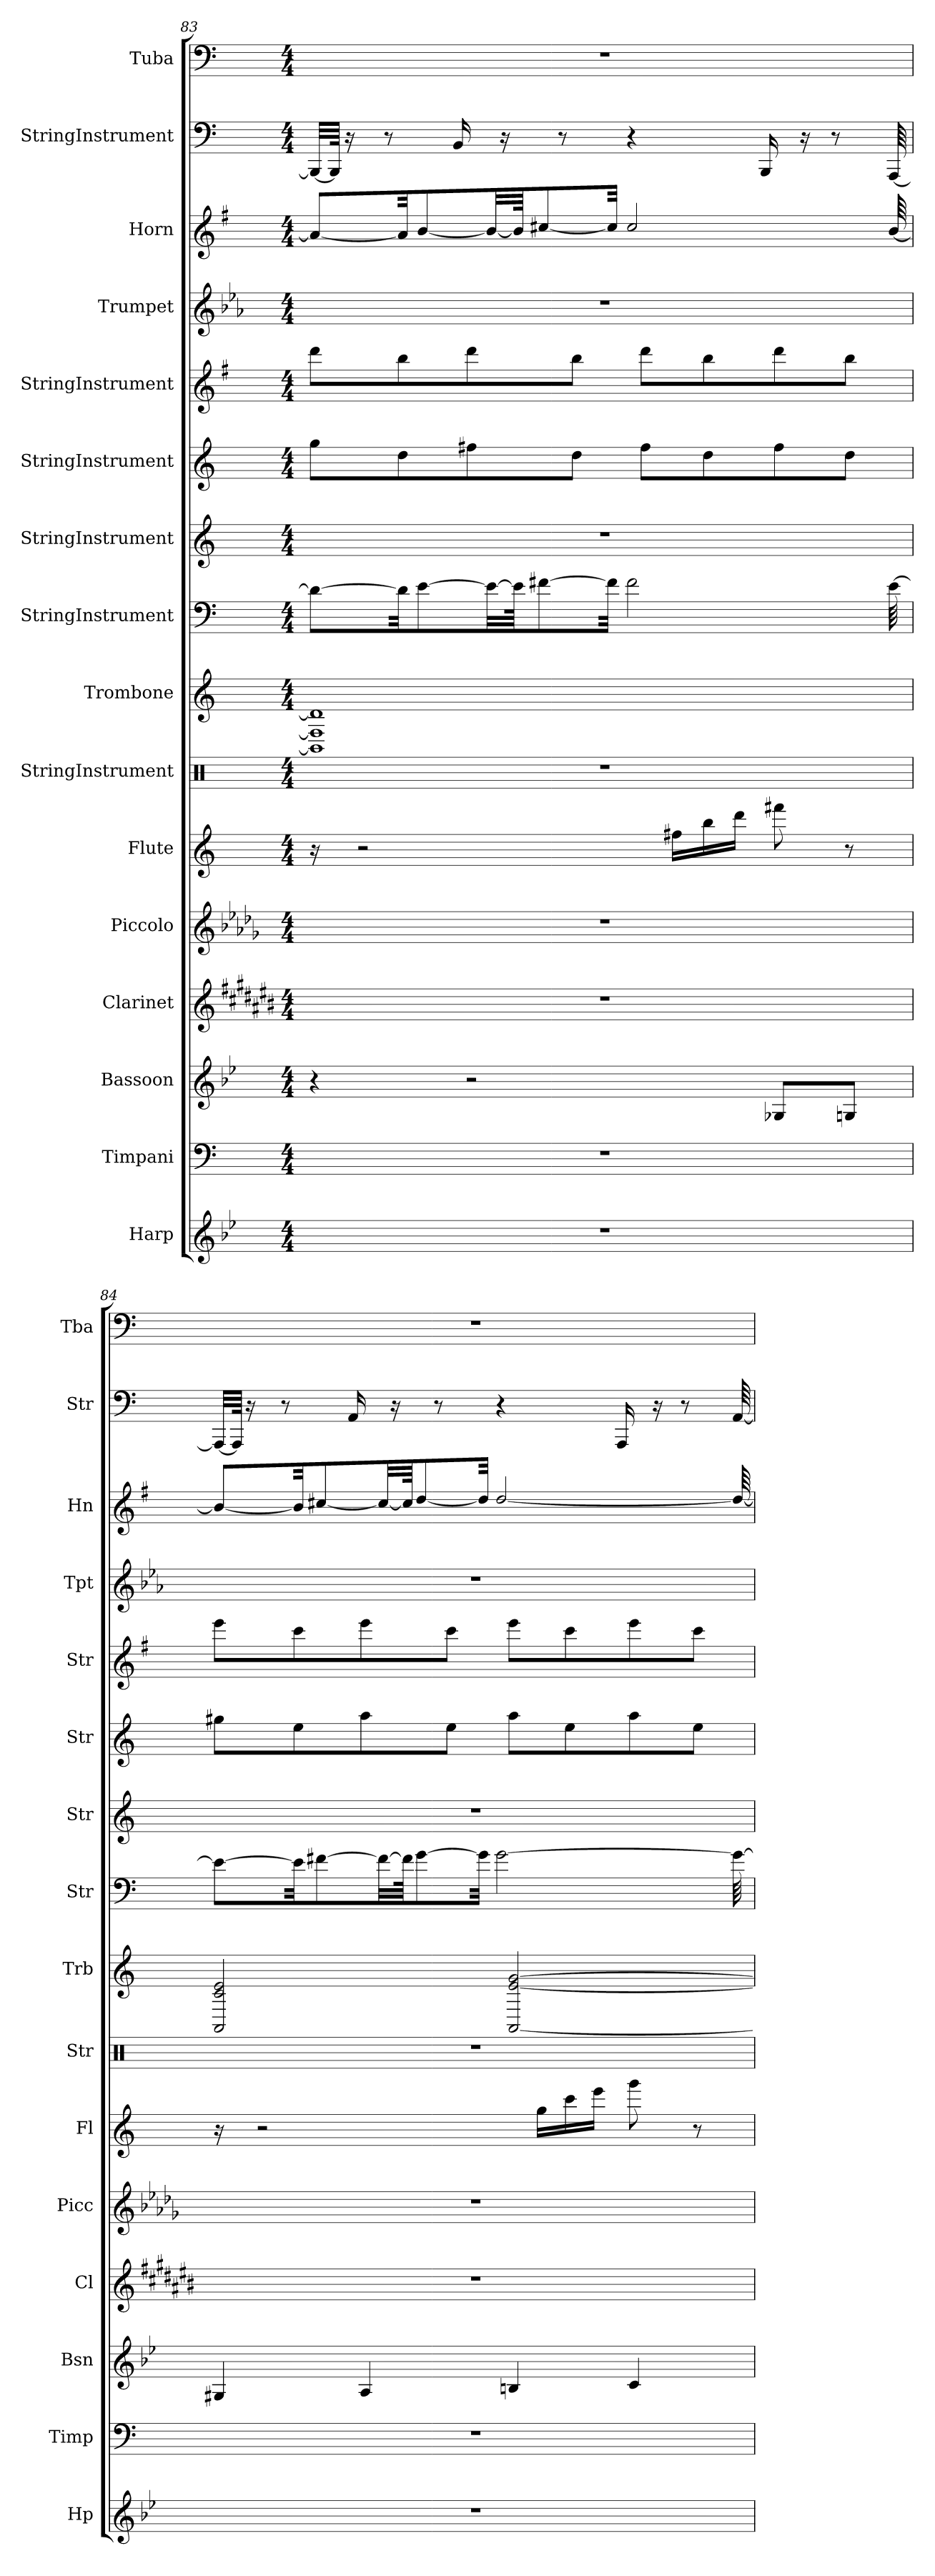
**kern	**kern	**kern	**kern	**kern	**kern	**kern	**kern	**kern	**kern	**kern	**kern	**kern	**kern	**kern	**kern
*part16	*part15	*part14	*part13	*part12	*part11	*part10	*part9	*part8	*part7	*part6	*part5	*part4	*part3	*part2	*part1
*staff16	*staff15	*staff14	*staff13	*staff12	*staff11	*staff10	*staff9	*staff8	*staff7	*staff6	*staff5	*staff4	*staff3	*staff2	*staff1
*I"Harp	*I"Timpani	*I"Bassoon	*I"Clarinet	*I"Piccolo	*I"Flute	*I"StringInstrument	*I"Trombone	*I"StringInstrument	*I"StringInstrument	*I"StringInstrument	*I"StringInstrument	*I"Trumpet	*I"Horn	*I"StringInstrument	*I"Tuba
*I'Hp	*I'Timp	*I'Bsn	*I'Cl	*I'Picc	*I'Fl	*I'Str	*I'Trb	*I'Str	*I'Str	*I'Str	*I'Str	*I'Tpt	*I'Hn	*I'Str	*I'Tba
!!LO:PB:g=z
*clefG2	*clefF4	*clefG2	*clefG2	*clefG2	*clefG2	*clefX	*clefG2	*clefF4	*clefG2	*clefG2	*clefG2	*clefG2	*clefG2	*clefF4	*clefF4
*	*	*	*ITrd1c2	*ITrd-7c-12	*	*	*	*	*	*	*	*ITrd1c2	*ITrd4c7	*	*
*k[b-e-]	*k[]	*k[b-e-]	*k[f#c#g#d#a#]	*k[b-e-a-d-g-]	*k[]	*k[]	*k[]	*k[]	*k[]	*k[]	*k[f#]	*k[b-e-a-d-g-]	*k[]	*k[]	*k[]
*M4/4	*M4/4	*M4/4	*M4/4	*M4/4	*M4/4	*M4/4	*M4/4	*M4/4	*M4/4	*M4/4	*M4/4	*M4/4	*M4/4	*M4/4	*M4/4
=83	=83	=83	=83	=83	=83	=83	=83	=83	=83	=83	=83	=83	=83	=83	=83
1r	1r	4r	1r	1r	16r	1r	1BB] 1F#] 1d]	8d\L_	1r	8gg\L	8ddd\L	1r	8d/L_	32BBB/LLL_	1r
.	.	.	.	.	.	.	.	.	.	.	.	.	.	64BBB/JJJk]	.
.	.	.	.	.	.	.	.	.	.	.	.	.	.	16r	.
.	.	.	.	.	2r	.	.	.	.	.	.	.	.	.	.
.	.	.	.	.	.	.	.	.	.	.	.	.	.	8r	.
.	.	.	.	.	.	.	.	32d\KK]	.	8dd\	8bb\	.	32d/KK]	.	.
.	.	.	.	.	.	.	.	[8e\	.	.	.	.	[8e/	.	.
.	.	.	.	.	.	.	.	.	.	.	.	.	.	16BB/	.
.	.	2r	.	.	.	.	.	.	.	8ff#X\	8ddd\	.	.	.	.
.	.	.	.	.	.	.	.	32e\LL_	.	.	.	.	32e/LL_	.	.
.	.	.	.	.	.	.	.	.	.	.	.	.	.	16r	.
.	.	.	.	.	.	.	.	64e\JJK]	.	.	.	.	64e/JJK]	.	.
.	.	.	.	.	.	.	.	[8f#X\	.	.	.	.	[8f#X/	.	.
.	.	.	.	.	.	.	.	.	.	.	.	.	.	8r	.
.	.	.	.	.	.	.	.	.	.	8dd\J	8bb\J	.	.	.	.
.	.	.	.	.	.	.	.	32f#\Jkk]	.	.	.	.	32f#/Jkk]	.	.
.	.	.	.	.	.	.	.	2f#\	.	.	.	.	2f#/	4r	.
.	.	.	.	.	.	.	.	.	.	8ff#\L	8ddd\L	.	.	.	.
.	.	.	.	.	16ff#X\LL	.	.	.	.	.	.	.	.	.	.
.	.	.	.	.	16bb\	.	.	.	.	8dd\	8bb\	.	.	.	.
.	.	.	.	.	16ddd\JJ	.	.	.	.	.	.	.	.	.	.
.	.	.	.	.	.	.	.	.	.	.	.	.	.	16BBB/	.
.	.	8G-X/L	.	.	8fff#X\	.	.	.	.	8ff#\	8ddd\	.	.	.	.
.	.	.	.	.	.	.	.	.	.	.	.	.	.	16r	.
.	.	.	.	.	.	.	.	.	.	.	.	.	.	8r	.
.	.	8Gn/J	.	.	8r	.	.	.	.	8dd\J	8bb\J	.	.	.	.
.	.	.	.	.	.	.	.	[64e\	.	.	.	.	[64e/	[64AAA/	.
!!LO:PB:g=z
=84	=84	=84	=84	=84	=84	=84	=84	=84	=84	=84	=84	=84	=84	=84	=84
*	*	*	*	*	*	*	*	*	*	*	*	*	*	*	*MM108
*	*	*	*	*	*	*	*	*	*	*	*	*	*	*	*^
*	*	*	*	*	*	*	*	*	*	*	*	*	*	*	*	*^
*	*	*	*	*	*	*	*	*	*	*	*	*	*	*	*	*	*^
1r	1r	4G#X/	1r	1r	16r	1r	2AA/ 2c/ 2e/	8e\L_	1r	8gg#X\L	8eee\L	1r	8e/L_	32AAA/LLL_	1r	4ryy	2ryy	2.ryy
.	.	.	.	.	.	.	.	.	.	.	.	.	.	64AAA/JJJk]	.	.	.	.
.	.	.	.	.	.	.	.	.	.	.	.	.	.	16r	.	.	.	.
.	.	.	.	.	2r	.	.	.	.	.	.	.	.	.	.	.	.	.
.	.	.	.	.	.	.	.	.	.	.	.	.	.	8r	.	.	.	.
.	.	.	.	.	.	.	.	32e\KK]	.	8ee\	8ccc\	.	32e/KK]	.	.	.	.	.
.	.	.	.	.	.	.	.	[8f#X\	.	.	.	.	[8f#X/	.	.	.	.	.
.	.	.	.	.	.	.	.	.	.	.	.	.	.	16AA/	.	.	.	.
*	*	*	*	*	*	*	*	*	*	*	*	*	*	*	*MM108	*	*	*
.	.	4A/	.	.	.	.	.	.	.	8aa\	8eee\	.	.	.	.	2.ryy	.	.
.	.	.	.	.	.	.	.	32f#\LL_	.	.	.	.	32f#/LL_	.	.	.	.	.
.	.	.	.	.	.	.	.	.	.	.	.	.	.	16r	.	.	.	.
.	.	.	.	.	.	.	.	64f#\JJK]	.	.	.	.	64f#/JJK]	.	.	.	.	.
.	.	.	.	.	.	.	.	[8g\	.	.	.	.	[8g/	.	.	.	.	.
.	.	.	.	.	.	.	.	.	.	.	.	.	.	8r	.	.	.	.
.	.	.	.	.	.	.	.	.	.	8ee\J	8ccc\J	.	.	.	.	.	.	.
.	.	.	.	.	.	.	.	32g\Jkk]	.	.	.	.	32g/Jkk]	.	.	.	.	.
.	.	.	.	.	.	.	.	[2g\	.	.	.	.	[2g/	4r	.	.	.	.
*	*	*	*	*	*	*	*	*	*	*	*	*	*	*	*MM107	*	*	*
.	.	4Bn/	.	.	.	.	[2AA/ [2e/ [2g/	.	.	8aa\L	8eee\L	.	.	.	.	.	2ryy	.
.	.	.	.	.	16gg\LL	.	.	.	.	.	.	.	.	.	.	.	.	.
.	.	.	.	.	16ccc\	.	.	.	.	8ee\	8ccc\	.	.	.	.	.	.	.
.	.	.	.	.	16eee\JJ	.	.	.	.	.	.	.	.	.	.	.	.	.
.	.	.	.	.	.	.	.	.	.	.	.	.	.	16AAA/	.	.	.	.
*	*	*	*	*	*	*	*	*	*	*	*	*	*	*	*MM109	*	*	*
.	.	4c/	.	.	8ggg\	.	.	.	.	8aa\	8eee\	.	.	.	.	.	.	4ryy
.	.	.	.	.	.	.	.	.	.	.	.	.	.	16r	.	.	.	.
.	.	.	.	.	.	.	.	.	.	.	.	.	.	8r	.	.	.	.
.	.	.	.	.	8r	.	.	.	.	8ee\J	8ccc\J	.	.	.	.	.	.	.
.	.	.	.	.	.	.	.	64g\_	.	.	.	.	64g/_	[64AA/	.	.	.	.
*	*	*	*	*	*	*	*	*	*	*	*	*	*	*	*v	*v	*v	*v
=	=	=	=	=	=	=	=	=	=	=	=	=	=	=	=
*-	*-	*-	*-	*-	*-	*-	*-	*-	*-	*-	*-	*-	*-	*-	*-
